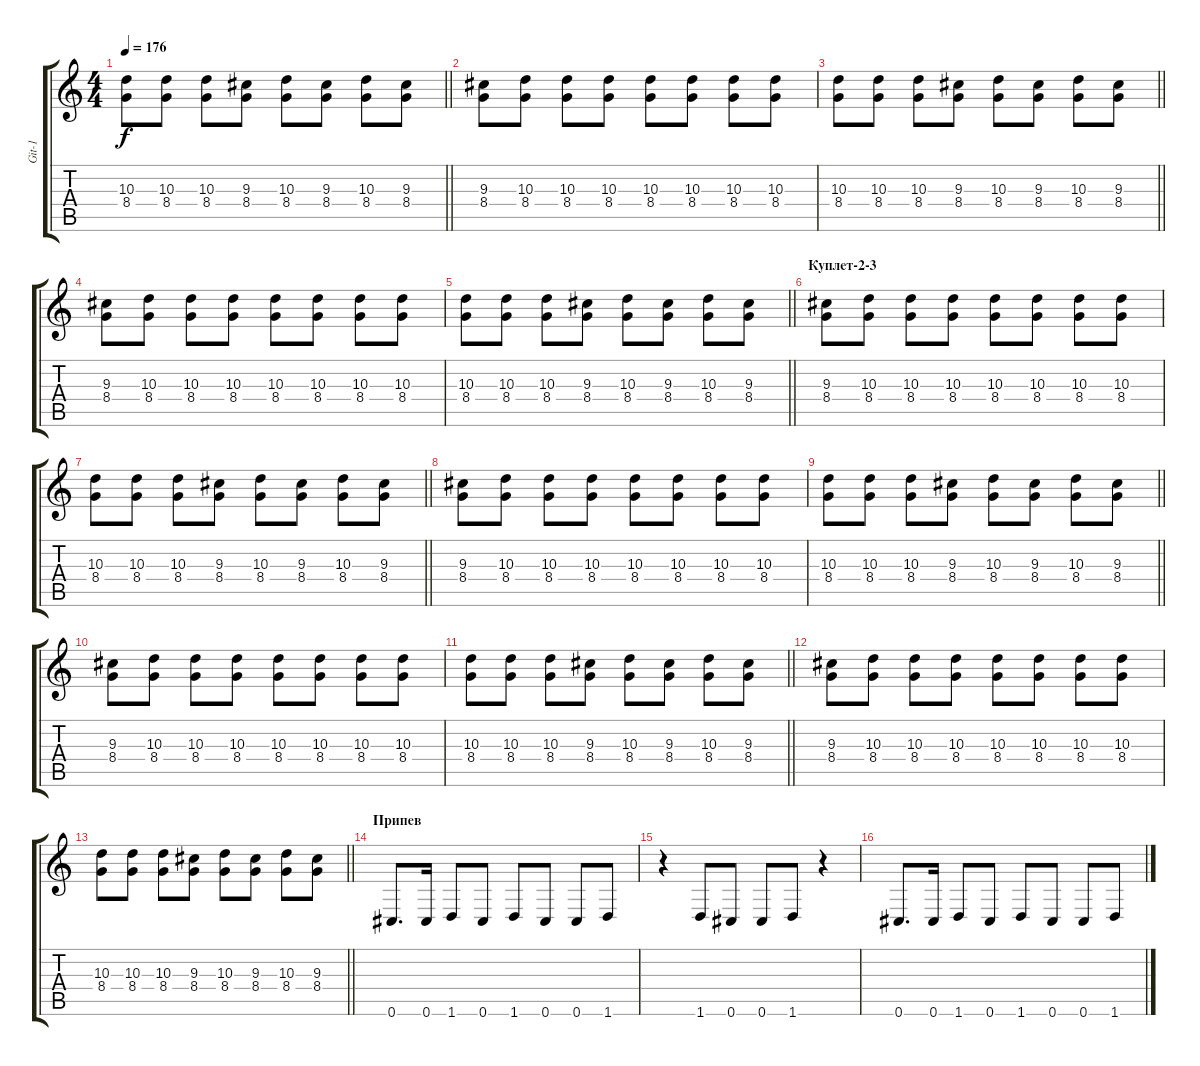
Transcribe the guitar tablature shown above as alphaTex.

\track ("Git-1" "Git-1") {instrument overdrivenguitar}
\staff {score tabs}
\tuning (C4 Ab3 E3 B2 Gb2 Db2) {hide}
\ts (4 4)
\tempo 176
\clef g2
\barLineRight lightlight
\ks c
(10.3 8.4).8{dy f} (10.3 8.4).8 (10.3 8.4).8 (9.3 8.4).8 (10.3 8.4).8 (9.3 8.4).8 (10.3 8.4).8 (9.3 8.4).8 |
(9.3 8.4).8 (10.3 8.4).8 (10.3 8.4).8 (10.3 8.4).8 (10.3 8.4).8 (10.3 8.4).8 (10.3 8.4).8 (10.3 8.4).8 |
\barLineRight lightlight
(10.3 8.4).8 (10.3 8.4).8 (10.3 8.4).8 (9.3 8.4).8 (10.3 8.4).8 (9.3 8.4).8 (10.3 8.4).8 (9.3 8.4).8 |
(9.3 8.4).8 (10.3 8.4).8 (10.3 8.4).8 (10.3 8.4).8 (10.3 8.4).8 (10.3 8.4).8 (10.3 8.4).8 (10.3 8.4).8 |
\barLineRight lightlight
(10.3 8.4).8 (10.3 8.4).8 (10.3 8.4).8 (9.3 8.4).8 (10.3 8.4).8 (9.3 8.4).8 (10.3 8.4).8 (9.3 8.4).8 |
\section ("" "Куплет-2-3")
(9.3 8.4).8 (10.3 8.4).8 (10.3 8.4).8 (10.3 8.4).8 (10.3 8.4).8 (10.3 8.4).8 (10.3 8.4).8 (10.3 8.4).8 |
\barLineRight lightlight
(10.3 8.4).8 (10.3 8.4).8 (10.3 8.4).8 (9.3 8.4).8 (10.3 8.4).8 (9.3 8.4).8 (10.3 8.4).8 (9.3 8.4).8 |
(9.3 8.4).8 (10.3 8.4).8 (10.3 8.4).8 (10.3 8.4).8 (10.3 8.4).8 (10.3 8.4).8 (10.3 8.4).8 (10.3 8.4).8 |
\barLineRight lightlight
(10.3 8.4).8 (10.3 8.4).8 (10.3 8.4).8 (9.3 8.4).8 (10.3 8.4).8 (9.3 8.4).8 (10.3 8.4).8 (9.3 8.4).8 |
(9.3 8.4).8 (10.3 8.4).8 (10.3 8.4).8 (10.3 8.4).8 (10.3 8.4).8 (10.3 8.4).8 (10.3 8.4).8 (10.3 8.4).8 |
\barLineRight lightlight
(10.3 8.4).8 (10.3 8.4).8 (10.3 8.4).8 (9.3 8.4).8 (10.3 8.4).8 (9.3 8.4).8 (10.3 8.4).8 (9.3 8.4).8 |
(9.3 8.4).8 (10.3 8.4).8 (10.3 8.4).8 (10.3 8.4).8 (10.3 8.4).8 (10.3 8.4).8 (10.3 8.4).8 (10.3 8.4).8 |
\barLineRight lightlight
(10.3 8.4).8 (10.3 8.4).8 (10.3 8.4).8 (9.3 8.4).8 (10.3 8.4).8 (9.3 8.4).8 (10.3 8.4).8 (9.3 8.4).8 |
\section ("" "Припев")
0.6.8{d} 0.6.16 1.6.8 0.6.8 1.6.8 0.6.8 0.6.8 1.6.8 |
r.4 1.6.8 0.6.8 0.6.8 1.6.8 r.4 |
0.6.8{d} 0.6.16 1.6.8 0.6.8 1.6.8 0.6.8 0.6.8 1.6.8
